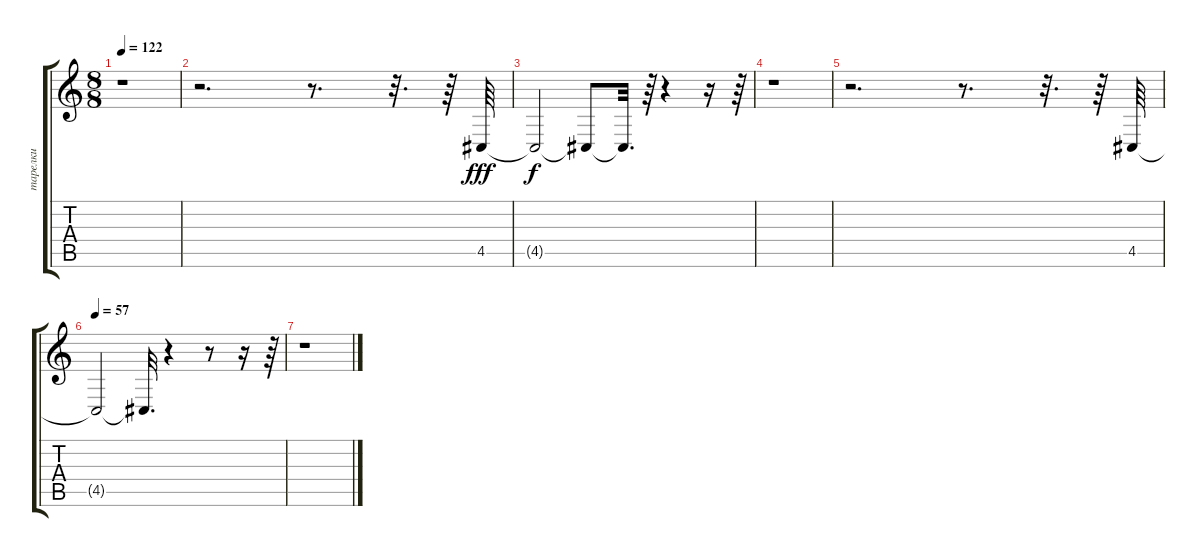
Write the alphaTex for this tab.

\track ("тарелки" "тарелки") {instrument acousticgrandpiano}
\staff {score tabs}
\tuning (E4 B3 G3 D3 A2 E2) {hide}
\ts (8 8)
\tempo 122
\clef g2
\ks c
r.1{dy f} |
r.2{d} r.8{d} r.32{d} r.64 4.5.64{dy fff} |
4.5{t}.2{dy f} 4.5{t}.8 4.5{t}.32{d} r.64 r.4 r.16 r.64 |
r.1 |
r.2{d} r.8{d} r.32{d} r.64 4.5.64 |
\tempo 57
4.5{t}.2 4.5{t}.32{d} r.4 r.8 r.16 r.64 |
r.1
